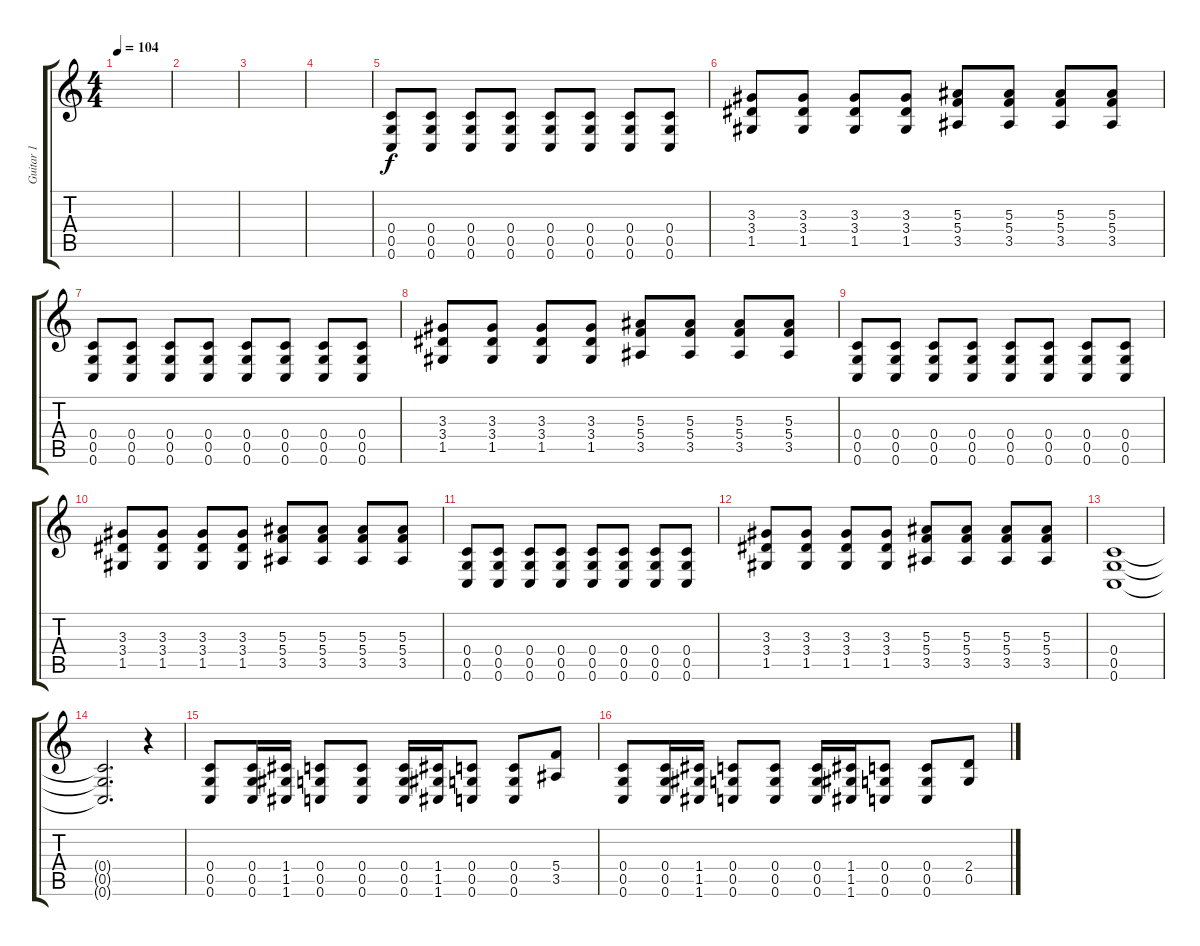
\track ("Guitar 1" "Guitar 1") {instrument distortionguitar}
\staff {score tabs}
\tuning (D4 A3 F3 C3 G2 C2) {hide}
\ts (4 4)
\tempo 104
\clef g2
\ks c
|
|
|
|
(0.4 0.5 0.6).8 (0.4 0.5 0.6).8 (0.4 0.5 0.6).8 (0.4 0.5 0.6).8 (0.4 0.5 0.6).8 (0.4 0.5 0.6).8 (0.4 0.5 0.6).8 (0.4 0.5 0.6).8 |
(3.3 3.4 1.5).8 (3.3 3.4 1.5).8 (3.3 3.4 1.5).8 (3.3 3.4 1.5).8 (5.3 5.4 3.5).8 (5.3 5.4 3.5).8 (5.3 5.4 3.5).8 (5.3 5.4 3.5).8 |
(0.4 0.5 0.6).8 (0.4 0.5 0.6).8 (0.4 0.5 0.6).8 (0.4 0.5 0.6).8 (0.4 0.5 0.6).8 (0.4 0.5 0.6).8 (0.4 0.5 0.6).8 (0.4 0.5 0.6).8 |
(3.3 3.4 1.5).8 (3.3 3.4 1.5).8 (3.3 3.4 1.5).8 (3.3 3.4 1.5).8 (5.3 5.4 3.5).8 (5.3 5.4 3.5).8 (5.3 5.4 3.5).8 (5.3 5.4 3.5).8 |
(0.4 0.5 0.6).8 (0.4 0.5 0.6).8 (0.4 0.5 0.6).8 (0.4 0.5 0.6).8 (0.4 0.5 0.6).8 (0.4 0.5 0.6).8 (0.4 0.5 0.6).8 (0.4 0.5 0.6).8 |
(3.3 3.4 1.5).8 (3.3 3.4 1.5).8 (3.3 3.4 1.5).8 (3.3 3.4 1.5).8 (5.3 5.4 3.5).8 (5.3 5.4 3.5).8 (5.3 5.4 3.5).8 (5.3 5.4 3.5).8 |
(0.4 0.5 0.6).8 (0.4 0.5 0.6).8 (0.4 0.5 0.6).8 (0.4 0.5 0.6).8 (0.4 0.5 0.6).8 (0.4 0.5 0.6).8 (0.4 0.5 0.6).8 (0.4 0.5 0.6).8 |
(3.3 3.4 1.5).8 (3.3 3.4 1.5).8 (3.3 3.4 1.5).8 (3.3 3.4 1.5).8 (5.3 5.4 3.5).8 (5.3 5.4 3.5).8 (5.3 5.4 3.5).8 (5.3 5.4 3.5).8 |
(0.4 0.5 0.6).1 |
(0.4{t} 0.5{t} 0.6{t}).2{d} r.4 |
(0.4 0.5 0.6).8 (0.4 0.5 0.6).16 (1.4 1.5 1.6).16 (0.4 0.5 0.6).8 (0.4 0.5 0.6).8 (0.4 0.5 0.6).16 (1.4 1.5 1.6).16 (0.4 0.5 0.6).8 (0.4 0.5 0.6).8 (5.4 3.5).8 |
(0.4 0.5 0.6).8 (0.4 0.5 0.6).16 (1.4 1.5 1.6).16 (0.4 0.5 0.6).8 (0.4 0.5 0.6).8 (0.4 0.5 0.6).16 (1.4 1.5 1.6).16 (0.4 0.5 0.6).8 (0.4 0.5 0.6).8 (2.4 0.5).8
